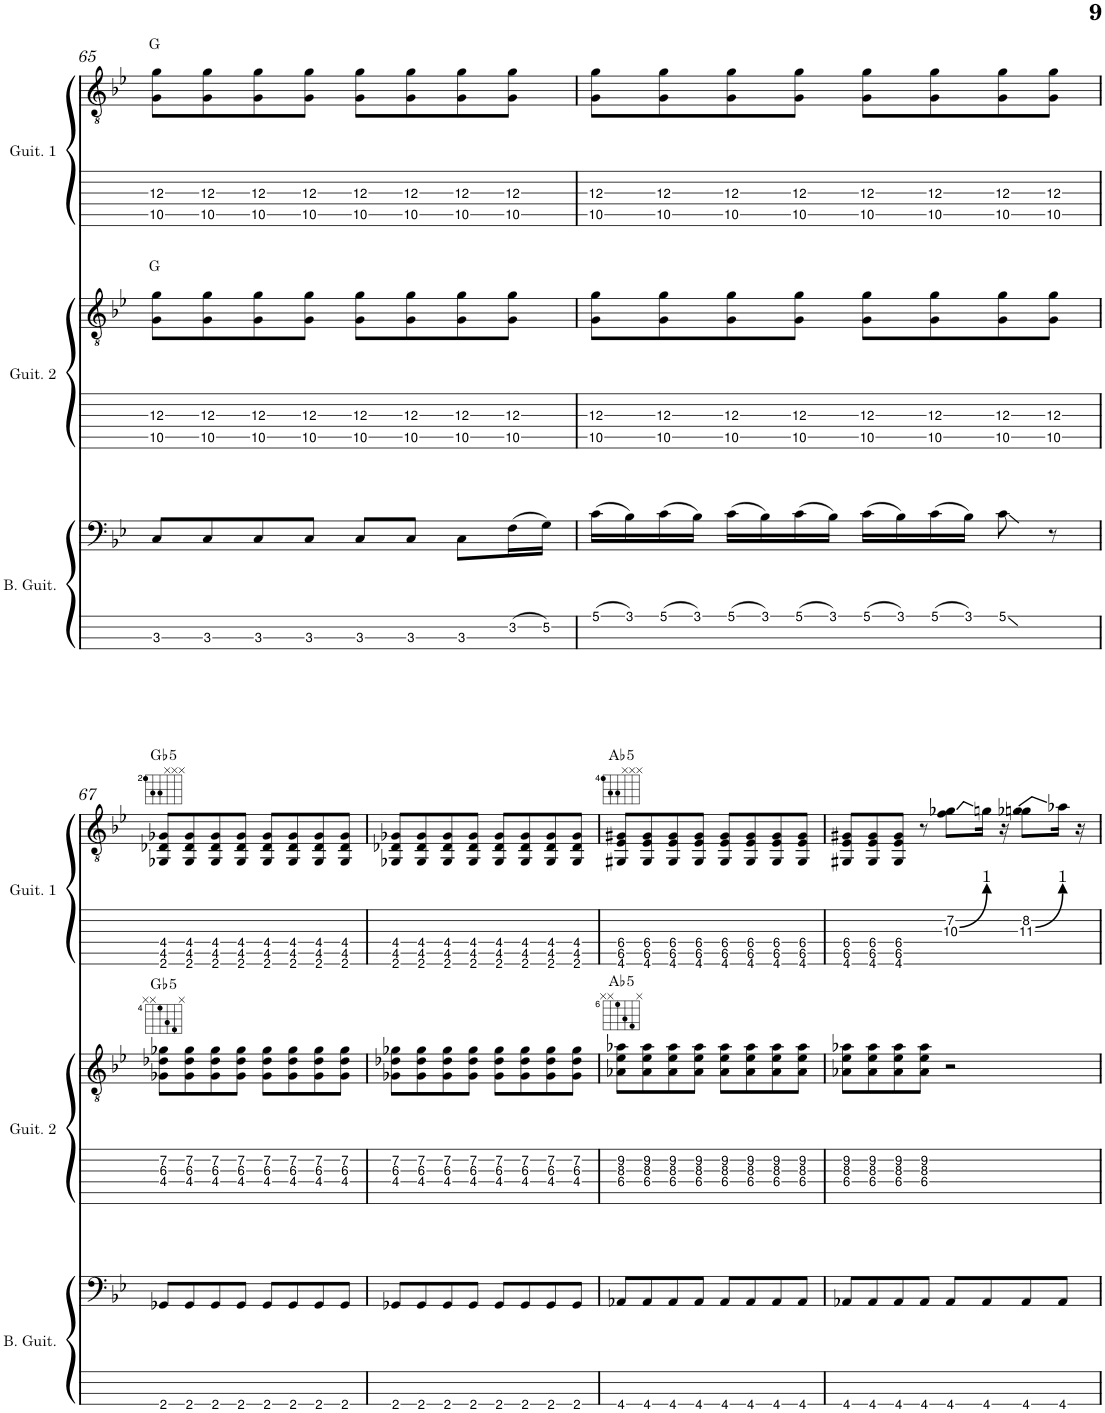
**kern	**kern	**kern	**kern	**harte	**kern	**kern	**harte
*part3	*part3	*part2	*part2	*part2	*part1	*part1	*part1
*staff6	*staff5	*staff4	*staff3	*	*staff2	*staff1	*
*I"Bass	*	*I"Guitar 2	*	*	*I"Guitar 1	*	*
*	*	*I'Guit. 2	*	*	*I'Guit. 1	*	*
!!LO:PB:g=z
*	*clefF4	*	*clefGv2	*	*	*clefGv2	*
*Trd7c12	*Trd7c12	*	*	*	*	*	*
*k[b-e-]	*k[b-e-]	*k[b-e-]	*k[b-e-]	*	*k[b-e-]	*k[b-e-]	*
*M4/4	*M4/4	*M4/4	*M4/4	*	*M4/4	*M4/4	*
=65	=65	=65	=65	=65	=65	=65	=65
!	!	!	!	!	!	!LO:TX:a:t=G	!
!	!	!	!LO:TX:a:t=G	!	!	!	!
8CL	8C/L	8G\ 8g\L	8G\ 8g\L	.	8G\ 8g\L	8G\ 8g\L	.
8CJ	8C/	8G\ 8g\J	8G\ 8g\	.	8G\ 8g\J	8G\ 8g\	.
8CL	8C/	8G\ 8g\L	8G\ 8g\	.	8G\ 8g\L	8G\ 8g\	.
8CJ	8C/J	8G\ 8g\J	8G\ 8g\J	.	8G\ 8g\J	8G\ 8g\J	.
8CL	8C/L	8G\ 8g\L	8G\ 8g\L	.	8G\ 8g\L	8G\ 8g\L	.
8CJ	8C/J	8G\ 8g\J	8G\ 8g\	.	8G\ 8g\J	8G\ 8g\	.
8CL	8C\L	8G\ 8g\L	8G\ 8g\	.	8G\ 8g\L	8G\ 8g\	.
16FL	(16F\L	8G\ 8g\J	8G\ 8g\J	.	8G\ 8g\J	8G\ 8g\J	.
16GJJ	16G\JJ)	.	.	.	.	.	.
=66	=66	=66	=66	=66	=66	=66	=66
16cLL	(16c\LL	8G\ 8g\L	8G\ 8g\L	.	8G\ 8g\L	8G\ 8g\L	.
16B-J	16B-\)	.	.	.	.	.	.
16cL	(16c\	8G\ 8g\J	8G\ 8g\	.	8G\ 8g\J	8G\ 8g\	.
16B-JJ	16B-\JJ)	.	.	.	.	.	.
16cLL	(16c\LL	8G\ 8g\L	8G\ 8g\	.	8G\ 8g\L	8G\ 8g\	.
16B-J	16B-\)	.	.	.	.	.	.
16cL	(16c\	8G\ 8g\J	8G\ 8g\J	.	8G\ 8g\J	8G\ 8g\J	.
16B-JJ	16B-\JJ)	.	.	.	.	.	.
16cLL	(16c\LL	8G\ 8g\L	8G\ 8g\L	.	8G\ 8g\L	8G\ 8g\L	.
16B-J	16B-\)	.	.	.	.	.	.
16cL	(16c\	8G\ 8g\J	8G\ 8g\	.	8G\ 8g\J	8G\ 8g\	.
16B-JJ	16B-\JJ)	.	.	.	.	.	.
8c	8c\	8G\ 8g\L	8G\ 8g\	.	8G\ 8g\L	8G\ 8g\	.
8r	8r	8G\ 8g\J	8G\ 8g\J	.	8G\ 8g\J	8G\ 8g\J	.
!!LO:LB:g=z
=67	=67	=67	=67	=67	=67	=67	=67
!	!	!	!	!LO:H:kt=5	!	!	!LO:H:kt=5
8GG-XL	8GG-X/L	8G-X\ 8d-X\ 8g-X\L	8G-X\ 8d-X\ 8g-X\L	Gb:(1,5)	8GG-X\ 8D-X\ 8G-X\L	8GG-X/ 8D-X/ 8G-X/L	Gb:(1,5)
8GG-J	8GG-/	8G-\ 8d-\ 8g-\J	8G-\ 8d-\ 8g-\	.	8GG-\ 8D-\ 8G-\J	8GG-/ 8D-/ 8G-/	.
8GG-L	8GG-/	8G-\ 8d-\ 8g-\L	8G-\ 8d-\ 8g-\	.	8GG-\ 8D-\ 8G-\L	8GG-/ 8D-/ 8G-/	.
8GG-J	8GG-/J	8G-\ 8d-\ 8g-\J	8G-\ 8d-\ 8g-\J	.	8GG-\ 8D-\ 8G-\J	8GG-/ 8D-/ 8G-/J	.
8GG-L	8GG-/L	8G-\ 8d-\ 8g-\L	8G-\ 8d-\ 8g-\L	.	8GG-\ 8D-\ 8G-\L	8GG-/ 8D-/ 8G-/L	.
8GG-J	8GG-/	8G-\ 8d-\ 8g-\J	8G-\ 8d-\ 8g-\	.	8GG-\ 8D-\ 8G-\J	8GG-/ 8D-/ 8G-/	.
8GG-L	8GG-/	8G-\ 8d-\ 8g-\L	8G-\ 8d-\ 8g-\	.	8GG-\ 8D-\ 8G-\L	8GG-/ 8D-/ 8G-/	.
8GG-J	8GG-/J	8G-\ 8d-\ 8g-\J	8G-\ 8d-\ 8g-\J	.	8GG-\ 8D-\ 8G-\J	8GG-/ 8D-/ 8G-/J	.
=68	=68	=68	=68	=68	=68	=68	=68
8GG-XL	8GG-X/L	8G-X\ 8d-X\ 8g-X\L	8G-X\ 8d-X\ 8g-X\L	.	8GG-X\ 8D-X\ 8G-X\L	8GG-X/ 8D-X/ 8G-X/L	.
8GG-J	8GG-/	8G-\ 8d-\ 8g-\J	8G-\ 8d-\ 8g-\	.	8GG-\ 8D-\ 8G-\J	8GG-/ 8D-/ 8G-/	.
8GG-L	8GG-/	8G-\ 8d-\ 8g-\L	8G-\ 8d-\ 8g-\	.	8GG-\ 8D-\ 8G-\L	8GG-/ 8D-/ 8G-/	.
8GG-J	8GG-/J	8G-\ 8d-\ 8g-\J	8G-\ 8d-\ 8g-\J	.	8GG-\ 8D-\ 8G-\J	8GG-/ 8D-/ 8G-/J	.
8GG-L	8GG-/L	8G-\ 8d-\ 8g-\L	8G-\ 8d-\ 8g-\L	.	8GG-\ 8D-\ 8G-\L	8GG-/ 8D-/ 8G-/L	.
8GG-J	8GG-/	8G-\ 8d-\ 8g-\J	8G-\ 8d-\ 8g-\	.	8GG-\ 8D-\ 8G-\J	8GG-/ 8D-/ 8G-/	.
8GG-L	8GG-/	8G-\ 8d-\ 8g-\L	8G-\ 8d-\ 8g-\	.	8GG-\ 8D-\ 8G-\L	8GG-/ 8D-/ 8G-/	.
8GG-J	8GG-/J	8G-\ 8d-\ 8g-\J	8G-\ 8d-\ 8g-\J	.	8GG-\ 8D-\ 8G-\J	8GG-/ 8D-/ 8G-/J	.
=69	=69	=69	=69	=69	=69	=69	=69
!	!	!	!	!LO:H:kt=5	!	!	!LO:H:kt=5
8AA-XL	8AA-X/L	8A-X\ 8e-\ 8a-X\L	8A-X\ 8e-\ 8a-X\L	Ab:(1,5)	8GG#X\ 8E-\ 8G#X\L	8GG#X/ 8E-/ 8G#X/L	Ab:(1,5)
8AA-J	8AA-/	8A-\ 8e-\ 8a-\J	8A-\ 8e-\ 8a-\	.	8GG#\ 8E-\ 8G#\J	8GG#/ 8E-/ 8G#/	.
8AA-L	8AA-/	8A-\ 8e-\ 8a-\L	8A-\ 8e-\ 8a-\	.	8GG#\ 8E-\ 8G#\L	8GG#/ 8E-/ 8G#/	.
8AA-J	8AA-/J	8A-\ 8e-\ 8a-\J	8A-\ 8e-\ 8a-\J	.	8GG#\ 8E-\ 8G#\J	8GG#/ 8E-/ 8G#/J	.
8AA-L	8AA-/L	8A-\ 8e-\ 8a-\L	8A-\ 8e-\ 8a-\L	.	8GG#\ 8E-\ 8G#\L	8GG#/ 8E-/ 8G#/L	.
8AA-J	8AA-/	8A-\ 8e-\ 8a-\J	8A-\ 8e-\ 8a-\	.	8GG#\ 8E-\ 8G#\J	8GG#/ 8E-/ 8G#/	.
8AA-L	8AA-/	8A-\ 8e-\ 8a-\L	8A-\ 8e-\ 8a-\	.	8GG#\ 8E-\ 8G#\L	8GG#/ 8E-/ 8G#/	.
8AA-J	8AA-/J	8A-\ 8e-\ 8a-\J	8A-\ 8e-\ 8a-\J	.	8GG#\ 8E-\ 8G#\J	8GG#/ 8E-/ 8G#/J	.
=70	=70	=70	=70	=70	=70	=70	=70
8AA-XL	8AA-X/L	8A-X\ 8e-\ 8a-X\L	8A-X\ 8e-\ 8a-X\L	.	8GG#X\ 8E-\ 8G#X\L	8GG#X/ 8E-/ 8G#X/L	.
8AA-J	8AA-/	8A-\ 8e-\ 8a-\J	8A-\ 8e-\ 8a-\	.	8GG#\ 8E-\ 8G#\J	8GG#/ 8E-/ 8G#/	.
8AA-L	8AA-/	8A-\ 8e-\ 8a-\L	8A-\ 8e-\ 8a-\	.	8GG# 8E- 8G#	8GG#/ 8E-/ 8G#/J	.
8AA-J	8AA-/J	8A-\ 8e-\ 8a-\J	8A-\ 8e-\ 8a-\J	.	8r	8r	.
8AA-L	8AA-/L	2r	2r	.	8f\ 8g-\L	8f\ 8g-X\L	.
8AA-J	8AA-/	.	.	.	16gJk	16gn\Jk	.
.	.	.	.	.	16r	16r	.
8AA-L	8AA-/	.	.	.	8g-\ 8g\L	8g-X\ 8gn\L	.
8AA-J	8AA-/J	.	.	.	16a-Jk	16a-X\Jk	.
.	.	.	.	.	16r	16r	.
=	=	=	=	=	=	=	=
*-	*-	*-	*-	*-	*-	*-	*-
